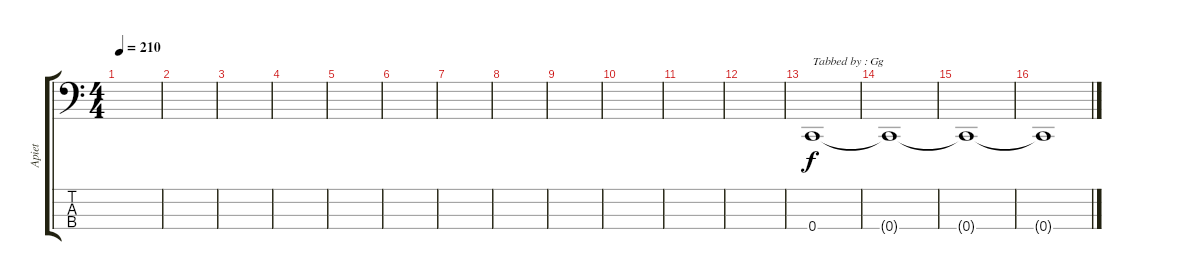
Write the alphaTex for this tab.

\track ("Apiet" "Apiet") {instrument electricbasspick}
\staff {score tabs}
\tuning (F2 C2 G1 C1) {hide}
\ts (4 4)
\tempo 210
\clef f4
\ks c
|
|
|
|
|
|
|
|
|
|
|
|
0.4.1{txt "Tabbed by : Gg"} |
0.4{t}.1 |
0.4{t}.1 |
0.4{t}.1
